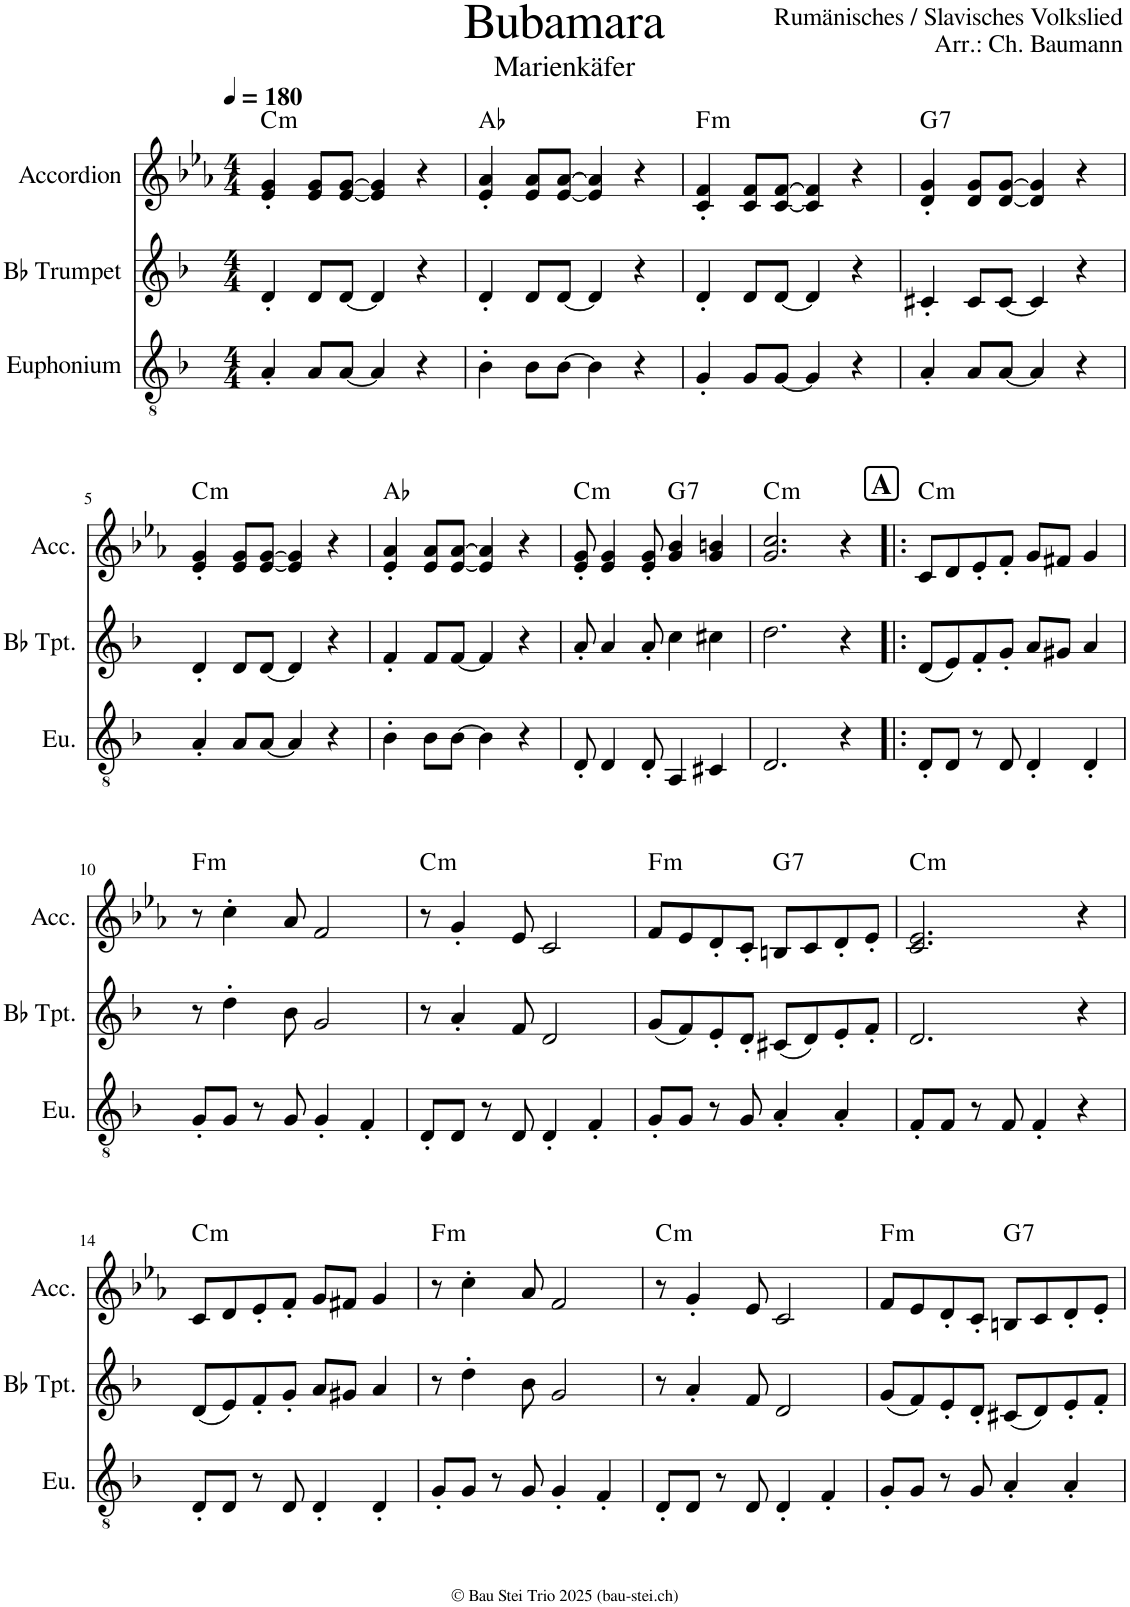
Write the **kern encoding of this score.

**kern	**kern	**kern	**harte
*part3	*part2	*part1	*part1
*staff3	*staff2	*staff1	*
*I"Euphonium	*I"Bb Trumpet	*I"Accordion	*
*I'Eu.	*I'Bb Tpt.	*I'Acc.	*
*clefGv2	*clefG2	*clefG2	*
*Trd1c2	*Trd1c2	*	*
*k[b-]	*k[b-]	*k[b-e-a-]	*
*M4/4	*M4/4	*M4/4	*
*MM180	*MM180	*MM180	*
=1	=1	=1	=1
!	!	!	!LO:H:kt=m
4A'/	4d'/	4e-/' 4g/'	C:min
8A/L	8d/L	8e-/ 8g/L	.
[8A/J	[8d/J	[8e-/ [8g/J	.
4A/]	4d/]	4e-/] 4g/]	.
4r	4r	4r	.
=2	=2	=2	=2
4B-'\	4d'/	4e-/' 4a-/'	Ab:maj
8B-\L	8d/L	8e-/ 8a-/L	.
[8B-\J	[8d/J	[8e-/ [8a-/J	.
4B-\]	4d/]	4e-/] 4a-/]	.
4r	4r	4r	.
=3	=3	=3	=3
!	!	!	!LO:H:kt=m
4G'/	4d'/	4c/' 4f/'	F:min
8G/L	8d/L	8c/ 8f/L	.
[8G/J	[8d/J	[8c/ [8f/J	.
4G/]	4d/]	4c/] 4f/]	.
4r	4r	4r	.
=4	=4	=4	=4
!	!	!	!LO:H:kt=7
4A'/	4c#X'/	4d/' 4g/'	G:7
8A/L	8c#/L	8d/ 8g/L	.
[8A/J	[8c#/J	[8d/ [8g/J	.
4A/]	4c#/]	4d/] 4g/]	.
4r	4r	4r	.
!!LO:LB:g=z
=5	=5	=5	=5
!	!	!	!LO:H:kt=m
4A'/	4d'/	4e-/' 4g/'	C:min
8A/L	8d/L	8e-/ 8g/L	.
[8A/J	[8d/J	[8e-/ [8g/J	.
4A/]	4d/]	4e-/] 4g/]	.
4r	4r	4r	.
=6	=6	=6	=6
4B-'\	4f'/	4e-/' 4a-/'	Ab:maj
8B-\L	8f/L	8e-/ 8a-/L	.
[8B-\J	[8f/J	[8e-/ [8a-/J	.
4B-\]	4f/]	4e-/] 4a-/]	.
4r	4r	4r	.
=7	=7	=7	=7
!	!	!	!LO:H:kt=m
8D'/	8a'/	8e-/' 8g/'	C:min
4D/	4a/	4e-/ 4g/	.
8D'/	8a'/	8e-/' 8g/'	.
!	!	!	!LO:H:kt=7
4AA/	4cc\	4g/ 4b-/	G:7
4C#X/	4cc#X\	4g/ 4bn/	.
=8	=8	=8	=8
!	!	!	!LO:H:kt=m
2.D/	2.dd\	2.g/ 2.cc/	C:min
4r	4r	4r	.
!!LO:REH:place=s1:a:B:cj:fs=14:t=A
=9!|:	=9!|:	=9!|:	=9!|:
!	!	!	!LO:H:kt=m
8D'/L	(8d/L	8c/L	C:min
8D/J	8e/)	8d/	.
8r	8f'/	8e-'/	.
8D/	8g'/J	8f'/J	.
4D'/	8a/L	8g/L	.
.	8g#X/J	8f#X/J	.
4D'/	4a/	4g/	.
!!LO:LB:g=z
=10	=10	=10	=10
!	!	!	!LO:H:kt=m
8G'/L	8r	8r	F:min
8G/J	4dd'\	4cc'\	.
8r	.	.	.
8G/	8b-\	8a-/	.
4G'/	2g/	2f/	.
4F'/	.	.	.
=11	=11	=11	=11
!	!	!	!LO:H:kt=m
8D'/L	8r	8r	C:min
8D/J	4a'/	4g'/	.
8r	.	.	.
8D/	8f/	8e-/	.
4D'/	2d/	2c/	.
4F'/	.	.	.
=12	=12	=12	=12
!	!	!	!LO:H:kt=m
8G'/L	(8g/L	8f/L	F:min
8G/J	8f/)	8e-/	.
8r	8e'/	8d'/	.
8G/	8d'/J	8c'/J	.
!	!	!	!LO:H:kt=7
4A'/	(8c#X/L	8Bn/L	G:7
.	8d/)	8c/	.
4A'/	8e'/	8d'/	.
.	8f'/J	8e-'/J	.
=13	=13	=13	=13
!	!	!	!LO:H:kt=m
8F'/L	2.d/	2.c/ 2.e-/	C:min
8F/J	.	.	.
8r	.	.	.
8F/	.	.	.
4F'/	.	.	.
4r	4r	4r	.
!!LO:LB:g=z
=14	=14	=14	=14
!	!	!	!LO:H:kt=m
8D'/L	(8d/L	8c/L	C:min
8D/J	8e/)	8d/	.
8r	8f'/	8e-'/	.
8D/	8g'/J	8f'/J	.
4D'/	8a/L	8g/L	.
.	8g#X/J	8f#X/J	.
4D'/	4a/	4g/	.
=15	=15	=15	=15
!	!	!	!LO:H:kt=m
8G'/L	8r	8r	F:min
8G/J	4dd'\	4cc'\	.
8r	.	.	.
8G/	8b-\	8a-/	.
4G'/	2g/	2f/	.
4F'/	.	.	.
=16	=16	=16	=16
!	!	!	!LO:H:kt=m
8D'/L	8r	8r	C:min
8D/J	4a'/	4g'/	.
8r	.	.	.
8D/	8f/	8e-/	.
4D'/	2d/	2c/	.
4F'/	.	.	.
=17	=17	=17	=17
!	!	!	!LO:H:kt=m
8G'/L	(8g/L	8f/L	F:min
8G/J	8f/)	8e-/	.
8r	8e'/	8d'/	.
8G/	8d'/J	8c'/J	.
!	!	!	!LO:H:kt=7
4A'/	(8c#X/L	8Bn/L	G:7
.	8d/)	8c/	.
4A'/	8e'/	8d'/	.
.	8f'/J	8e-'/J	.
=	=	=	=
*-	*-	*-	*-
